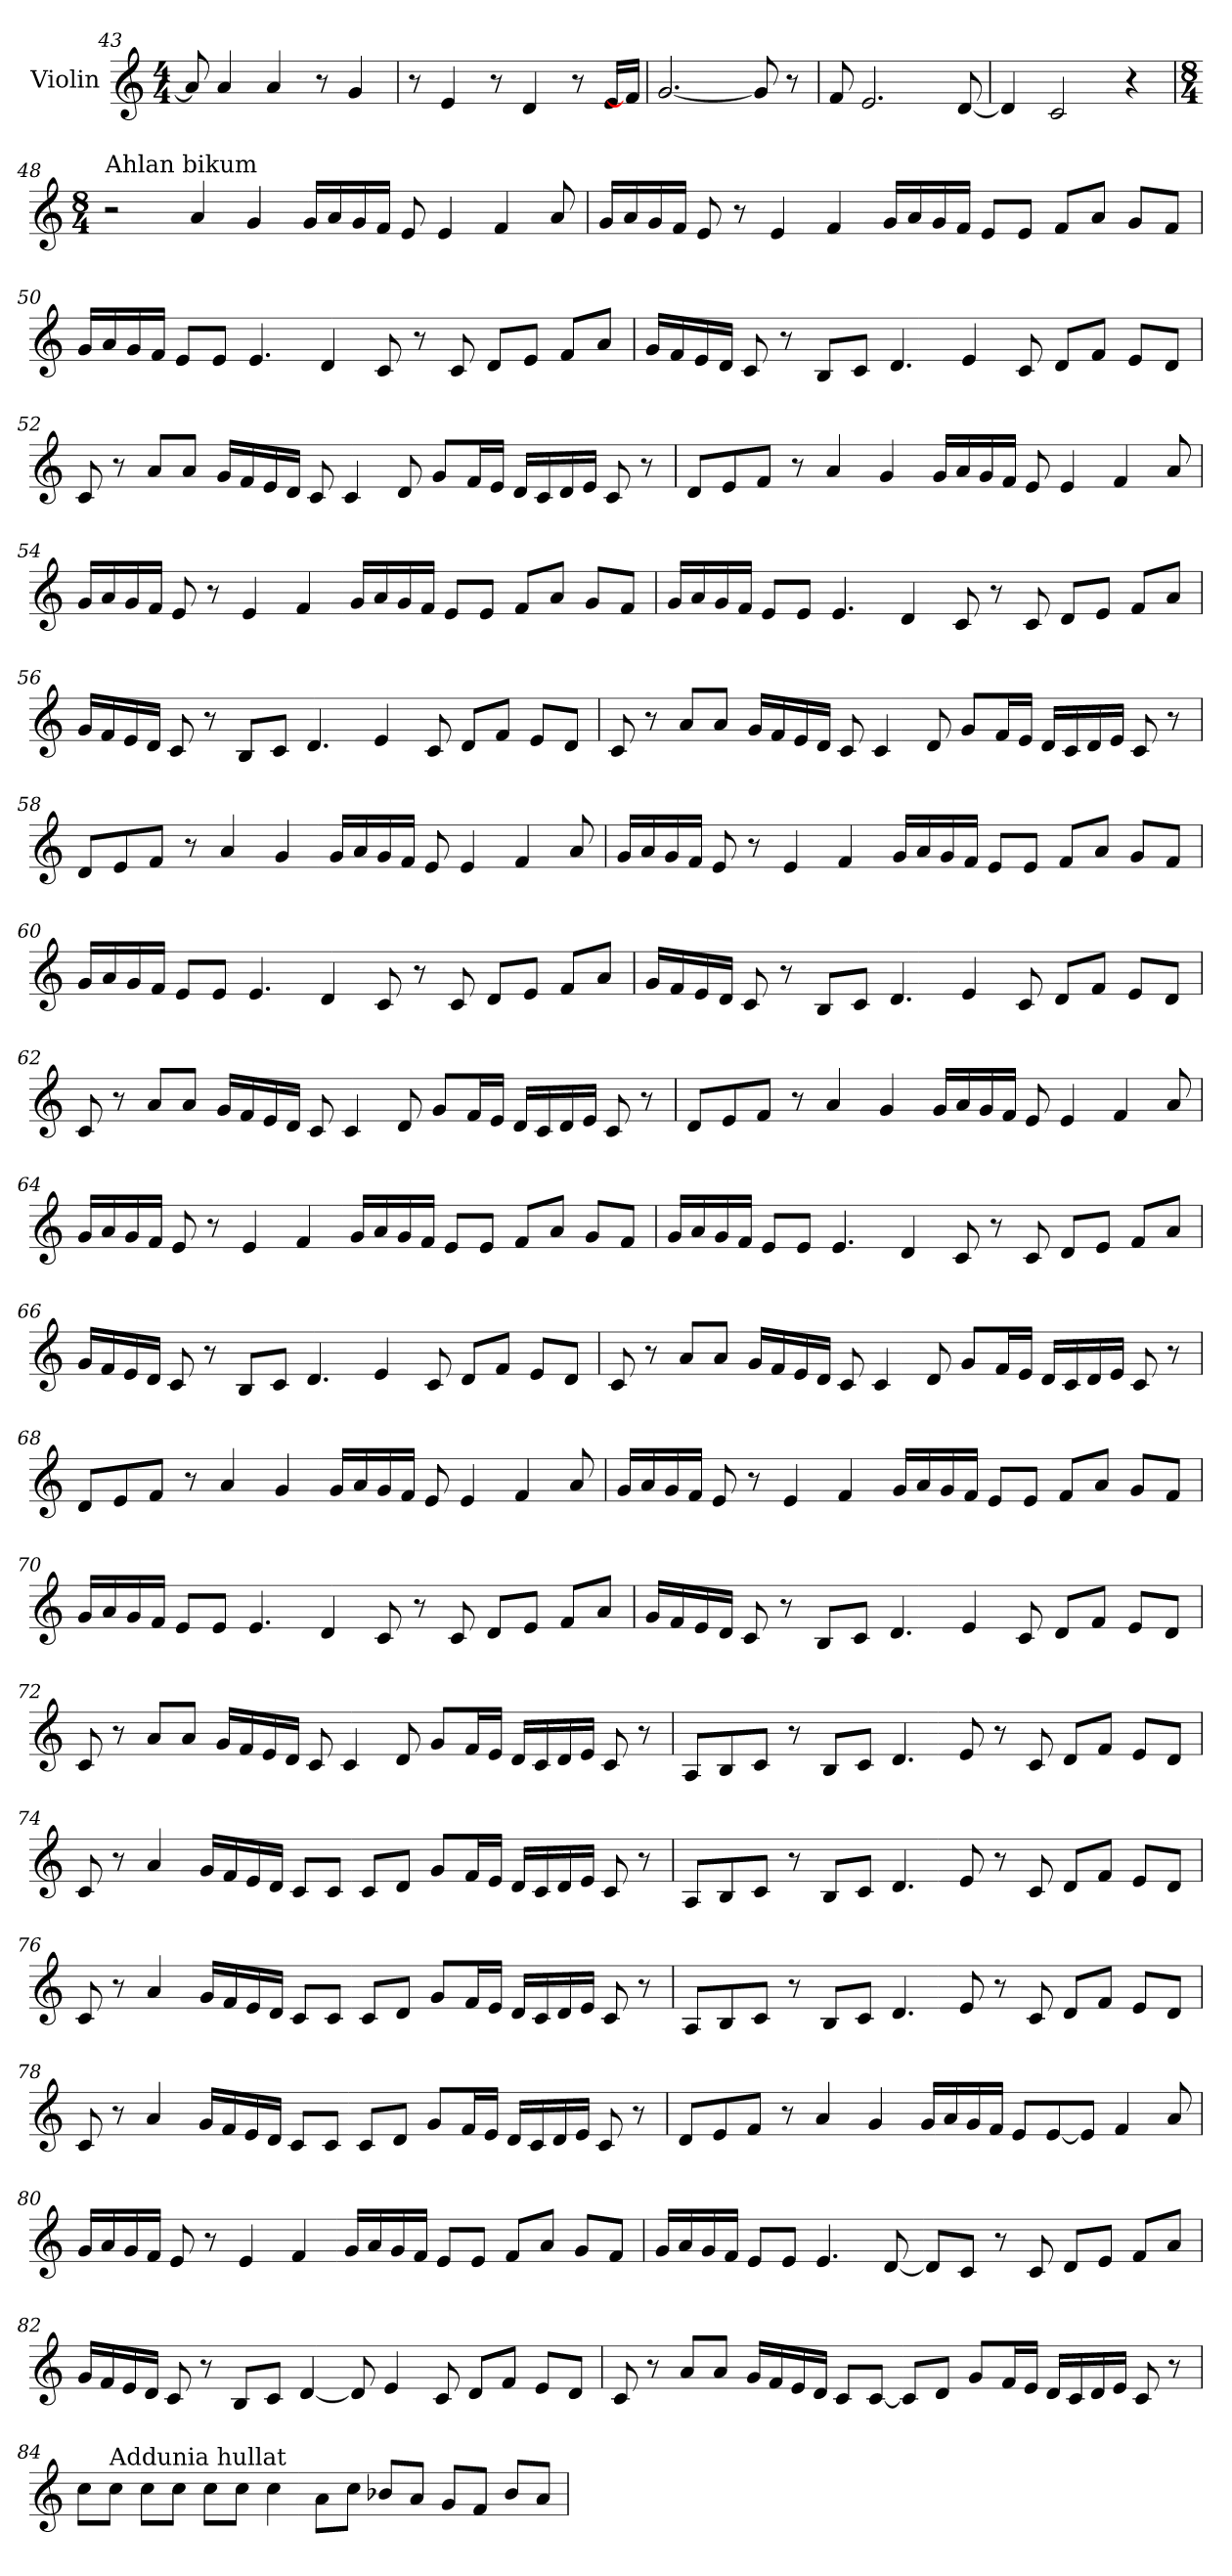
**kern
*part1
*staff1
*I"Violin
*clefG2
*k[]
*C:
*M4/4
=43
8a/]
4a/
4a/
8r
4g/
=44
8r
4e/
8r
4d/
8r
16e/LL
16f/JJ]
=45
[2.g/
8g/]
8r
=46
8f/
2.e/
[8d/
!!LO:LB:g=z
=47
4d/]
2c/
4r
=48
*M8/4
*MM55
!LO:TX:a:t=Ahlan bikum
2r
4a/
4g/
16g/LL
16a/
16g/
16f/JJ
8e/
4e/
4f/
8a/
=49
16g/LL
16a/
16g/
16f/JJ
8e/
8r
4e/
4f/
16g/LL
16a/
16g/
16f/JJ
8e/L
8e/J
8f/L
8a/J
8g/L
8f/J
!!LO:LB:g=z
=50
16g/LL
16a/
16g/
16f/JJ
8e/L
8e/J
4.e/
4d/
8c/
8r
8c/
8d/L
8e/J
8f/L
8a/J
!!LO:LB:g=z
=51
16g/LL
16f/
16e/
16d/JJ
8c/
8r
8B/L
8c/J
4.d/
4e/
8c/
8d/L
8f/J
8e/L
8d/J
=52
8c/
8r
8a/L
8a/J
16g/LL
16f/
16e/
16d/JJ
8c/
4c/
8d/
8g/L
16f/L
16e/JJ
16d/LL
16c/
16d/
16e/JJ
8c/
8r
!!LO:LB:g=z
=53
8d/L
8e/
8f/J
8r
4a/
4g/
16g/LL
16a/
16g/
16f/JJ
8e/
4e/
4f/
8a/
=54
16g/LL
16a/
16g/
16f/JJ
8e/
8r
4e/
4f/
16g/LL
16a/
16g/
16f/JJ
8e/L
8e/J
8f/L
8a/J
8g/L
8f/J
!!LO:LB:g=z
=55
16g/LL
16a/
16g/
16f/JJ
8e/L
8e/J
4.e/
4d/
8c/
8r
8c/
8d/L
8e/J
8f/L
8a/J
=56
16g/LL
16f/
16e/
16d/JJ
8c/
8r
8B/L
8c/J
4.d/
4e/
8c/
8d/L
8f/J
8e/L
8d/J
!!LO:LB:g=z
=57
8c/
8r
8a/L
8a/J
16g/LL
16f/
16e/
16d/JJ
8c/
4c/
8d/
8g/L
16f/L
16e/JJ
16d/LL
16c/
16d/
16e/JJ
8c/
8r
=58
8d/L
8e/
8f/J
8r
4a/
4g/
16g/LL
16a/
16g/
16f/JJ
8e/
4e/
4f/
8a/
!!LO:LB:g=z
=59
16g/LL
16a/
16g/
16f/JJ
8e/
8r
4e/
4f/
16g/LL
16a/
16g/
16f/JJ
8e/L
8e/J
8f/L
8a/J
8g/L
8f/J
=60
16g/LL
16a/
16g/
16f/JJ
8e/L
8e/J
4.e/
4d/
8c/
8r
8c/
8d/L
8e/J
8f/L
8a/J
!!LO:PB:g=z
=61
16g/LL
16f/
16e/
16d/JJ
8c/
8r
8B/L
8c/J
4.d/
4e/
8c/
8d/L
8f/J
8e/L
8d/J
=62
8c/
8r
8a/L
8a/J
16g/LL
16f/
16e/
16d/JJ
8c/
4c/
8d/
8g/L
16f/L
16e/JJ
16d/LL
16c/
16d/
16e/JJ
8c/
8r
!!LO:LB:g=z
=63
8d/L
8e/
8f/J
8r
4a/
4g/
16g/LL
16a/
16g/
16f/JJ
8e/
4e/
4f/
8a/
=64
16g/LL
16a/
16g/
16f/JJ
8e/
8r
4e/
4f/
16g/LL
16a/
16g/
16f/JJ
8e/L
8e/J
8f/L
8a/J
8g/L
8f/J
!!LO:LB:g=z
=65
16g/LL
16a/
16g/
16f/JJ
8e/L
8e/J
4.e/
4d/
8c/
8r
8c/
8d/L
8e/J
8f/L
8a/J
=66
16g/LL
16f/
16e/
16d/JJ
8c/
8r
8B/L
8c/J
4.d/
4e/
8c/
8d/L
8f/J
8e/L
8d/J
!!LO:LB:g=z
=67
8c/
8r
8a/L
8a/J
16g/LL
16f/
16e/
16d/JJ
8c/
4c/
8d/
8g/L
16f/L
16e/JJ
16d/LL
16c/
16d/
16e/JJ
8c/
8r
=68
8d/L
8e/
8f/J
8r
4a/
4g/
16g/LL
16a/
16g/
16f/JJ
8e/
4e/
4f/
8a/
!!LO:LB:g=z
=69
16g/LL
16a/
16g/
16f/JJ
8e/
8r
4e/
4f/
16g/LL
16a/
16g/
16f/JJ
8e/L
8e/J
8f/L
8a/J
8g/L
8f/J
=70
16g/LL
16a/
16g/
16f/JJ
8e/L
8e/J
4.e/
4d/
8c/
8r
8c/
8d/L
8e/J
8f/L
8a/J
!!LO:LB:g=z
=71
16g/LL
16f/
16e/
16d/JJ
8c/
8r
8B/L
8c/J
4.d/
4e/
8c/
8d/L
8f/J
8e/L
8d/J
=72
8c/
8r
8a/L
8a/J
16g/LL
16f/
16e/
16d/JJ
8c/
4c/
8d/
8g/L
16f/L
16e/JJ
16d/LL
16c/
16d/
16e/JJ
8c/
8r
!!LO:LB:g=z
=73
8A/L
8B/
8c/J
8r
8B/L
8c/J
4.d/
8e/
8r
8c/
8d/L
8f/J
8e/L
8d/J
=74
8c/
8r
4a/
16g/LL
16f/
16e/
16d/JJ
8c/L
8c/J
8c/L
8d/J
8g/L
16f/L
16e/JJ
16d/LL
16c/
16d/
16e/JJ
8c/
8r
!!LO:LB:g=z
=75
8A/L
8B/
8c/J
8r
8B/L
8c/J
4.d/
8e/
8r
8c/
8d/L
8f/J
8e/L
8d/J
=76
8c/
8r
4a/
16g/LL
16f/
16e/
16d/JJ
8c/L
8c/J
8c/L
8d/J
8g/L
16f/L
16e/JJ
16d/LL
16c/
16d/
16e/JJ
8c/
8r
!!LO:PB:g=z
=77
8A/L
8B/
8c/J
8r
8B/L
8c/J
4.d/
8e/
8r
8c/
8d/L
8f/J
8e/L
8d/J
=78
8c/
8r
4a/
16g/LL
16f/
16e/
16d/JJ
8c/L
8c/J
8c/L
8d/J
8g/L
16f/L
16e/JJ
16d/LL
16c/
16d/
16e/JJ
8c/
8r
!!LO:LB:g=z
=79
8d/L
8e/
8f/J
8r
4a/
4g/
16g/LL
16a/
16g/
16f/JJ
8e/L
[8e/
8e/J]
4f/
8a/
=80
16g/LL
16a/
16g/
16f/JJ
8e/
8r
4e/
4f/
16g/LL
16a/
16g/
16f/JJ
8e/L
8e/J
8f/L
8a/J
8g/L
8f/J
!!LO:LB:g=z
=81
16g/LL
16a/
16g/
16f/JJ
8e/L
8e/J
4.e/
[8d/
8d/L]
8c/J
8r
8c/
8d/L
8e/J
8f/L
8a/J
=82
16g/LL
16f/
16e/
16d/JJ
8c/
8r
8B/L
8c/J
[4d/
8d/]
4e/
8c/
8d/L
8f/J
8e/L
8d/J
!!LO:LB:g=z
=83
8c/
8r
8a/L
8a/J
16g/LL
16f/
16e/
16d/JJ
8c/L
[8c/J
8c/L]
8d/J
8g/L
16f/L
16e/JJ
16d/LL
16c/
16d/
16e/JJ
8c/
8r
=84
*MM60
8cc\L
!LO:TX:a:t=Addunia hullat
8cc\J
8cc\L
8cc\J
8cc\L
8cc\J
4cc\
8a\L
8cc\J
8b-X/L
8a/J
8g/L
8f/J
8b-/L
8a/J
=
*-
